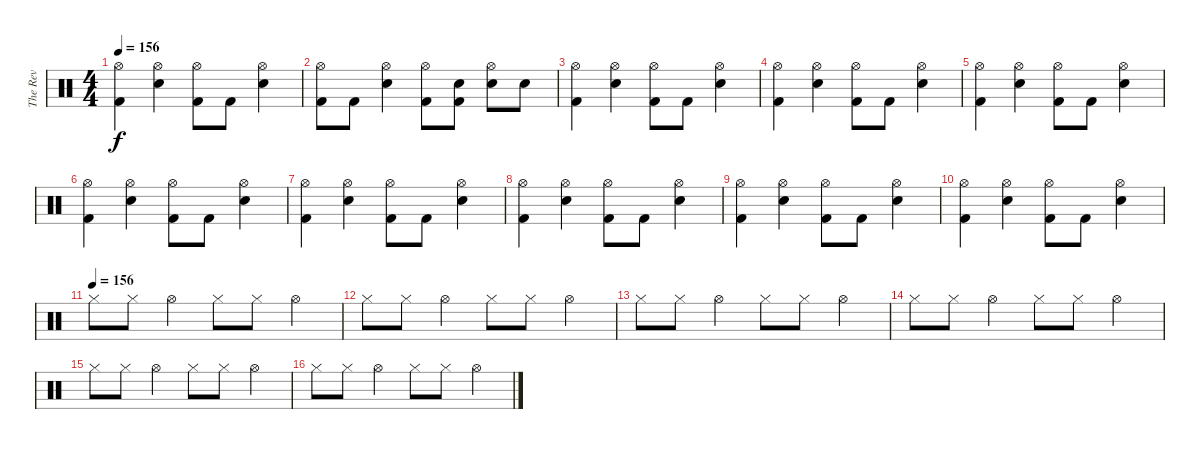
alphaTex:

\track ("The Rev" "The Rev") {instrument percussion}
\staff {score}
\articulation defaults
\ts (4 4)
\tempo 156
\clef neutral
\ks c
("Hi-Hat (open)" "Kick (hit) 2").4{dy f} ("Hi-Hat (open)" "Snare (hit) 2").4 ("Hi-Hat (open)" "Kick (hit) 2").8 "Kick (hit) 2".8 ("Hi-Hat (open)" "Snare (hit) 2").4 |
("Hi-Hat (open)" "Kick (hit) 2").8 "Kick (hit) 2".8 ("Hi-Hat (open)" "Snare (hit) 2").4 ("Hi-Hat (open)" "Kick (hit) 2").8 ("Snare (hit) 2" "Kick (hit) 2").8 ("Hi-Hat (open)" "Snare (hit) 2").8 "Snare (hit) 2".8 |
("Hi-Hat (open)" "Kick (hit) 2").4 ("Hi-Hat (open)" "Snare (hit) 2").4 ("Hi-Hat (open)" "Kick (hit) 2").8 "Kick (hit) 2".8 ("Hi-Hat (open)" "Snare (hit) 2").4 |
("Hi-Hat (open)" "Kick (hit) 2").4 ("Hi-Hat (open)" "Snare (hit) 2").4 ("Hi-Hat (open)" "Kick (hit) 2").8 "Kick (hit) 2".8 ("Hi-Hat (open)" "Snare (hit) 2").4 |
("Hi-Hat (open)" "Kick (hit) 2").4 ("Hi-Hat (open)" "Snare (hit) 2").4 ("Hi-Hat (open)" "Kick (hit) 2").8 "Kick (hit) 2".8 ("Hi-Hat (open)" "Snare (hit) 2").4 |
("Hi-Hat (open)" "Kick (hit) 2").4 ("Hi-Hat (open)" "Snare (hit) 2").4 ("Hi-Hat (open)" "Kick (hit) 2").8 "Kick (hit) 2".8 ("Hi-Hat (open)" "Snare (hit) 2").4 |
("Hi-Hat (open)" "Kick (hit) 2").4 ("Hi-Hat (open)" "Snare (hit) 2").4 ("Hi-Hat (open)" "Kick (hit) 2").8 "Kick (hit) 2".8 ("Hi-Hat (open)" "Snare (hit) 2").4 |
("Hi-Hat (open)" "Kick (hit) 2").4 ("Hi-Hat (open)" "Snare (hit) 2").4 ("Hi-Hat (open)" "Kick (hit) 2").8 "Kick (hit) 2".8 ("Hi-Hat (open)" "Snare (hit) 2").4 |
("Hi-Hat (open)" "Kick (hit) 2").4 ("Hi-Hat (open)" "Snare (hit) 2").4 ("Hi-Hat (open)" "Kick (hit) 2").8 "Kick (hit) 2".8 ("Hi-Hat (open)" "Snare (hit) 2").4 |
("Hi-Hat (open)" "Kick (hit) 2").4 ("Hi-Hat (open)" "Snare (hit) 2").4 ("Hi-Hat (open)" "Kick (hit) 2").8 "Kick (hit) 2".8 ("Hi-Hat (open)" "Snare (hit) 2").4 |
\tempo (156)
"Hi-Hat (closed)".8 "Hi-Hat (closed)".8 "Hi-Hat (open)".4 "Hi-Hat (closed)".8 "Hi-Hat (closed)".8 "Hi-Hat (open)".4 |
"Hi-Hat (closed)".8 "Hi-Hat (closed)".8 "Hi-Hat (open)".4 "Hi-Hat (closed)".8 "Hi-Hat (closed)".8 "Hi-Hat (open)".4 |
"Hi-Hat (closed)".8 "Hi-Hat (closed)".8 "Hi-Hat (open)".4 "Hi-Hat (closed)".8 "Hi-Hat (closed)".8 "Hi-Hat (open)".4 |
"Hi-Hat (closed)".8 "Hi-Hat (closed)".8 "Hi-Hat (open)".4 "Hi-Hat (closed)".8 "Hi-Hat (closed)".8 "Hi-Hat (open)".4 |
"Hi-Hat (closed)".8 "Hi-Hat (closed)".8 "Hi-Hat (open)".4 "Hi-Hat (closed)".8 "Hi-Hat (closed)".8 "Hi-Hat (open)".4 |
"Hi-Hat (closed)".8 "Hi-Hat (closed)".8 "Hi-Hat (open)".4 "Hi-Hat (closed)".8 "Hi-Hat (closed)".8 "Hi-Hat (open)".4
